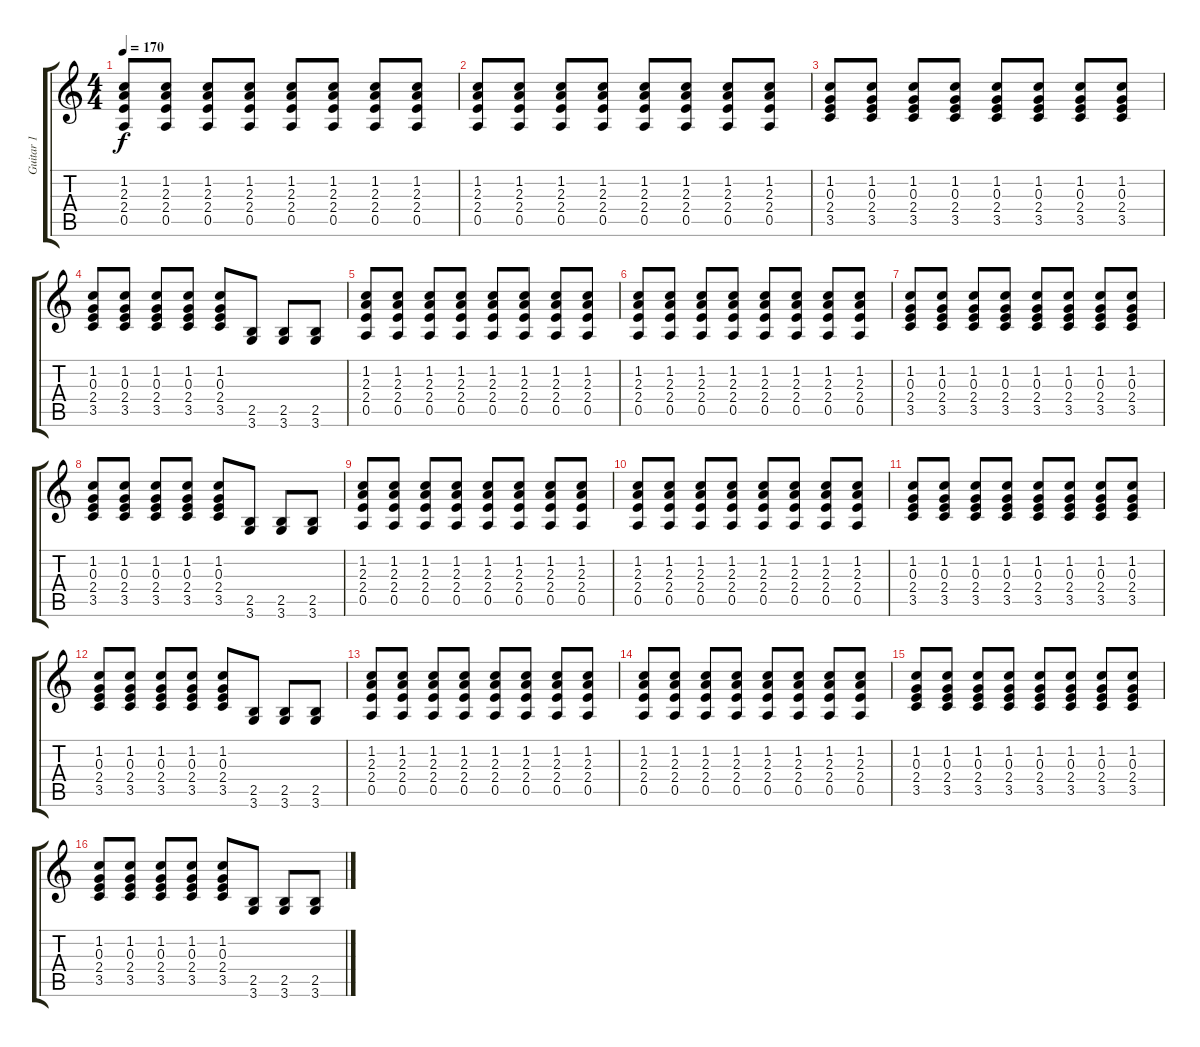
\track ("Guitar 1" "Guitar 1") {instrument electricguitarclean}
\staff {score tabs}
\tuning (E4 B3 G3 D3 A2 E2) {hide}
\ts (4 4)
\tempo 170
\clef g2
\ks c
(1.2 2.3 2.4 0.5).8{dy f} (1.2 2.3 2.4 0.5).8 (1.2 2.3 2.4 0.5).8 (1.2 2.3 2.4 0.5).8 (1.2 2.3 2.4 0.5).8 (1.2 2.3 2.4 0.5).8 (1.2 2.3 2.4 0.5).8 (1.2 2.3 2.4 0.5).8 |
(1.2 2.3 2.4 0.5).8 (1.2 2.3 2.4 0.5).8 (1.2 2.3 2.4 0.5).8 (1.2 2.3 2.4 0.5).8 (1.2 2.3 2.4 0.5).8 (1.2 2.3 2.4 0.5).8 (1.2 2.3 2.4 0.5).8 (1.2 2.3 2.4 0.5).8 |
(1.2 0.3 2.4 3.5).8 (1.2 0.3 2.4 3.5).8 (1.2 0.3 2.4 3.5).8 (1.2 0.3 2.4 3.5).8 (1.2 0.3 2.4 3.5).8 (1.2 0.3 2.4 3.5).8 (1.2 0.3 2.4 3.5).8 (1.2 0.3 2.4 3.5).8 |
(1.2 0.3 2.4 3.5).8 (1.2 0.3 2.4 3.5).8 (1.2 0.3 2.4 3.5).8 (1.2 0.3 2.4 3.5).8 (1.2 0.3 2.4 3.5).8 (2.5 3.6).8 (2.5 3.6).8 (2.5 3.6).8 |
(1.2 2.3 2.4 0.5).8 (1.2 2.3 2.4 0.5).8 (1.2 2.3 2.4 0.5).8 (1.2 2.3 2.4 0.5).8 (1.2 2.3 2.4 0.5).8 (1.2 2.3 2.4 0.5).8 (1.2 2.3 2.4 0.5).8 (1.2 2.3 2.4 0.5).8 |
(1.2 2.3 2.4 0.5).8 (1.2 2.3 2.4 0.5).8 (1.2 2.3 2.4 0.5).8 (1.2 2.3 2.4 0.5).8 (1.2 2.3 2.4 0.5).8 (1.2 2.3 2.4 0.5).8 (1.2 2.3 2.4 0.5).8 (1.2 2.3 2.4 0.5).8 |
(1.2 0.3 2.4 3.5).8 (1.2 0.3 2.4 3.5).8 (1.2 0.3 2.4 3.5).8 (1.2 0.3 2.4 3.5).8 (1.2 0.3 2.4 3.5).8 (1.2 0.3 2.4 3.5).8 (1.2 0.3 2.4 3.5).8 (1.2 0.3 2.4 3.5).8 |
(1.2 0.3 2.4 3.5).8 (1.2 0.3 2.4 3.5).8 (1.2 0.3 2.4 3.5).8 (1.2 0.3 2.4 3.5).8 (1.2 0.3 2.4 3.5).8 (2.5 3.6).8 (2.5 3.6).8 (2.5 3.6).8 |
(1.2 2.3 2.4 0.5).8 (1.2 2.3 2.4 0.5).8 (1.2 2.3 2.4 0.5).8 (1.2 2.3 2.4 0.5).8 (1.2 2.3 2.4 0.5).8 (1.2 2.3 2.4 0.5).8 (1.2 2.3 2.4 0.5).8 (1.2 2.3 2.4 0.5).8 |
(1.2 2.3 2.4 0.5).8 (1.2 2.3 2.4 0.5).8 (1.2 2.3 2.4 0.5).8 (1.2 2.3 2.4 0.5).8 (1.2 2.3 2.4 0.5).8 (1.2 2.3 2.4 0.5).8 (1.2 2.3 2.4 0.5).8 (1.2 2.3 2.4 0.5).8 |
(1.2 0.3 2.4 3.5).8 (1.2 0.3 2.4 3.5).8 (1.2 0.3 2.4 3.5).8 (1.2 0.3 2.4 3.5).8 (1.2 0.3 2.4 3.5).8 (1.2 0.3 2.4 3.5).8 (1.2 0.3 2.4 3.5).8 (1.2 0.3 2.4 3.5).8 |
(1.2 0.3 2.4 3.5).8 (1.2 0.3 2.4 3.5).8 (1.2 0.3 2.4 3.5).8 (1.2 0.3 2.4 3.5).8 (1.2 0.3 2.4 3.5).8 (2.5 3.6).8 (2.5 3.6).8 (2.5 3.6).8 |
(1.2 2.3 2.4 0.5).8 (1.2 2.3 2.4 0.5).8 (1.2 2.3 2.4 0.5).8 (1.2 2.3 2.4 0.5).8 (1.2 2.3 2.4 0.5).8 (1.2 2.3 2.4 0.5).8 (1.2 2.3 2.4 0.5).8 (1.2 2.3 2.4 0.5).8 |
(1.2 2.3 2.4 0.5).8 (1.2 2.3 2.4 0.5).8 (1.2 2.3 2.4 0.5).8 (1.2 2.3 2.4 0.5).8 (1.2 2.3 2.4 0.5).8 (1.2 2.3 2.4 0.5).8 (1.2 2.3 2.4 0.5).8 (1.2 2.3 2.4 0.5).8 |
(1.2 0.3 2.4 3.5).8 (1.2 0.3 2.4 3.5).8 (1.2 0.3 2.4 3.5).8 (1.2 0.3 2.4 3.5).8 (1.2 0.3 2.4 3.5).8 (1.2 0.3 2.4 3.5).8 (1.2 0.3 2.4 3.5).8 (1.2 0.3 2.4 3.5).8 |
(1.2 0.3 2.4 3.5).8 (1.2 0.3 2.4 3.5).8 (1.2 0.3 2.4 3.5).8 (1.2 0.3 2.4 3.5).8 (1.2 0.3 2.4 3.5).8 (2.5 3.6).8 (2.5 3.6).8 (2.5 3.6).8
